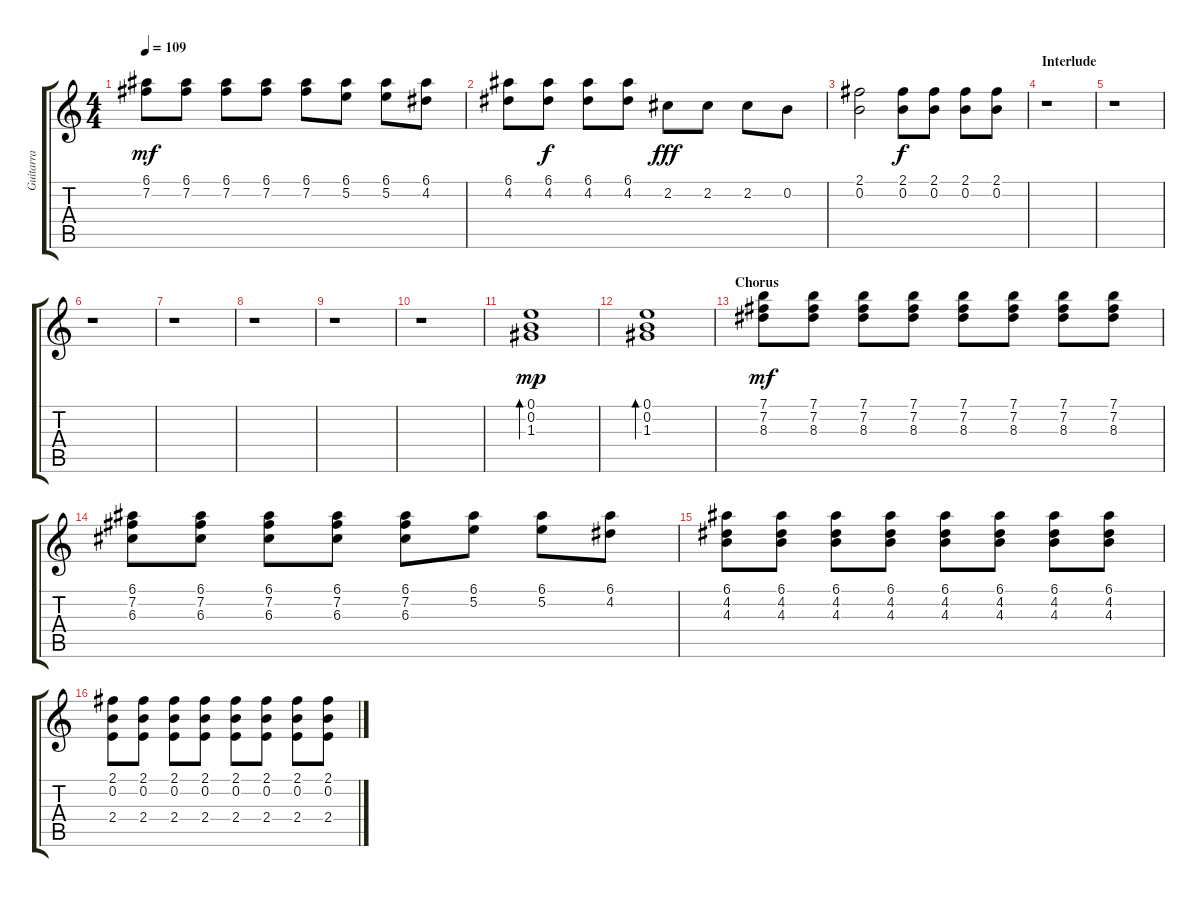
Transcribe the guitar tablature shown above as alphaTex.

\track ("Guitarra" "Guitarra") {instrument acousticguitarnylon}
\staff {score tabs}
\tuning (E4 B3 G3 D3 A2 E2) {hide}
\ts (4 4)
\tempo 109
\clef g2
\ks c
(6.1 7.2).8{dy mf instrument overdrivenguitar} (6.1 7.2).8 (6.1 7.2).8 (6.1 7.2).8 (6.1 7.2).8 (6.1 5.2).8 (6.1 5.2).8 (6.1 4.2).8 |
(6.1 4.2).8{instrument overdrivenguitar} (6.1 4.2).8{dy f} (6.1 4.2).8 (6.1 4.2).8 2.2.8{dy fff} 2.2.8 2.2.8 0.2.8 |
(2.1 0.2).2{instrument overdrivenguitar} (2.1 0.2).8{dy f} (2.1 0.2).8 (2.1 0.2).8 (2.1 0.2).8 |
\section ("" "Interlude")
r.1 |
r.1 |
r.1 |
r.1 |
r.1 |
r.1 |
r.1 |
(0.1 0.2 1.3).1{bd 60 dy mp instrument overdrivenguitar} |
(0.1 0.2 1.3).1{bd 60 instrument overdrivenguitar} |
\section ("" "Chorus")
(7.1 7.2 8.3).8{dy mf instrument overdrivenguitar} (7.1 7.2 8.3).8 (7.1 7.2 8.3).8 (7.1 7.2 8.3).8 (7.1 7.2 8.3).8 (7.1 7.2 8.3).8 (7.1 7.2 8.3).8 (7.1 7.2 8.3).8 |
(6.1 7.2 6.3).8{instrument overdrivenguitar} (6.1 7.2 6.3).8 (6.1 7.2 6.3).8 (6.1 7.2 6.3).8 (6.1 7.2 6.3).8 (6.1 5.2).8 (6.1 5.2).8 (6.1 4.2).8 |
(6.1 4.2 4.3).8{instrument overdrivenguitar} (6.1 4.2 4.3).8 (6.1 4.2 4.3).8 (6.1 4.2 4.3).8 (6.1 4.2 4.3).8 (6.1 4.2 4.3).8 (6.1 4.2 4.3).8 (6.1 4.2 4.3).8 |
(2.1 0.2 2.4).8{instrument overdrivenguitar} (2.1 0.2 2.4).8 (2.1 0.2 2.4).8 (2.1 0.2 2.4).8 (2.1 0.2 2.4).8 (2.1 0.2 2.4).8 (2.1 0.2 2.4).8 (2.1 0.2 2.4).8
